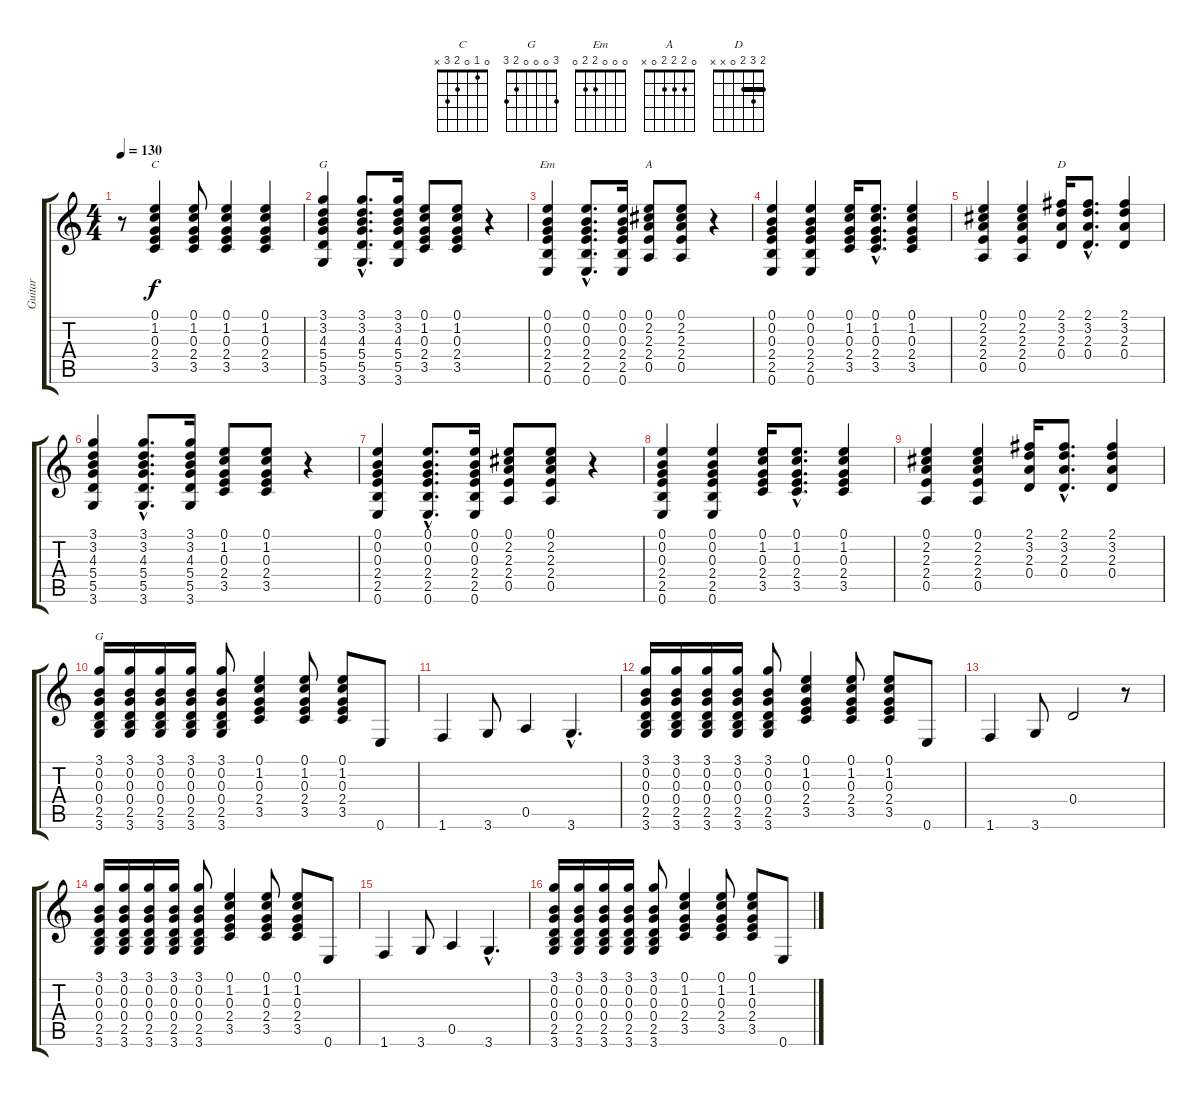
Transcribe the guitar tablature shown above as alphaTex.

\track ("Guitar" "Guitar") {instrument overdrivenguitar}
\staff {score tabs}
\tuning (E4 B3 G3 D3 A2 E2) {hide}
\chord ("C" 0 1 0 2 3 x)
\chord ("G" 3 3 4 5 5 3) {barre 3}
\chord ("Em" 0 0 0 2 2 0)
\chord ("A" 0 2 2 2 0 x)
\chord ("D" 2 3 2 0 x x) {barre 2}
\chord ("G" 3 0 0 0 2 3)
\ts (4 4)
\tempo 130
\clef g2
\ks c
r.8{dy f} (0.1 1.2 0.3 2.4 3.5).4{ch "C"} (0.1 1.2 0.3 2.4 3.5).8 (0.1 1.2 0.3 2.4 3.5).4 (0.1 1.2 0.3 2.4 3.5).4 |
(3.1 3.2 4.3 5.4 5.5 3.6).4{ch "G"} (3.1{hac} 3.2{hac} 4.3{hac} 5.4{hac} 5.5{hac} 3.6{hac}).8{d} (3.1 3.2 4.3 5.4 5.5 3.6).16 (0.1 1.2 0.3 2.4 3.5).8 (0.1 1.2 0.3 2.4 3.5).8 r.4 |
(0.1 0.2 0.3 2.4 2.5 0.6).4{ch "Em"} (0.1{hac} 0.2{hac} 0.3{hac} 2.4{hac} 2.5{hac} 0.6{hac}).8{d} (0.1 0.2 0.3 2.4 2.5 0.6).16 (0.1 2.2 2.3 2.4 0.5).8{ch "A"} (0.1 2.2 2.3 2.4 0.5).8 r.4 |
(0.1 0.2 0.3 2.4 2.5 0.6).4 (0.1 0.2 0.3 2.4 2.5 0.6).4 (0.1 1.2 0.3 2.4 3.5).16 (0.1{hac} 1.2{hac} 0.3{hac} 2.4{hac} 3.5{hac}).8{d} (0.1 1.2 0.3 2.4 3.5).4 |
(0.1 2.2 2.3 2.4 0.5).4 (0.1 2.2 2.3 2.4 0.5).4 (2.1 3.2 2.3 0.4).16{ch "D"} (2.1{hac} 3.2{hac} 2.3{hac} 0.4{hac}).8{d} (2.1 3.2 2.3 0.4).4 |
(3.1 3.2 4.3 5.4 5.5 3.6).4 (3.1{hac} 3.2{hac} 4.3{hac} 5.4{hac} 5.5{hac} 3.6{hac}).8{d} (3.1 3.2 4.3 5.4 5.5 3.6).16 (0.1 1.2 0.3 2.4 3.5).8 (0.1 1.2 0.3 2.4 3.5).8 r.4 |
(0.1 0.2 0.3 2.4 2.5 0.6).4 (0.1{hac} 0.2{hac} 0.3{hac} 2.4{hac} 2.5{hac} 0.6{hac}).8{d} (0.1 0.2 0.3 2.4 2.5 0.6).16 (0.1 2.2 2.3 2.4 0.5).8 (0.1 2.2 2.3 2.4 0.5).8 r.4 |
(0.1 0.2 0.3 2.4 2.5 0.6).4 (0.1 0.2 0.3 2.4 2.5 0.6).4 (0.1 1.2 0.3 2.4 3.5).16 (0.1{hac} 1.2{hac} 0.3{hac} 2.4{hac} 3.5{hac}).8{d} (0.1 1.2 0.3 2.4 3.5).4 |
(0.1 2.2 2.3 2.4 0.5).4 (0.1 2.2 2.3 2.4 0.5).4 (2.1 3.2 2.3 0.4).16 (2.1{hac} 3.2{hac} 2.3{hac} 0.4{hac}).8{d} (2.1 3.2 2.3 0.4).4 |
(3.1 0.2 0.3 0.4 2.5 3.6).16{ch "G"} (3.1 0.2 0.3 0.4 2.5 3.6).16 (3.1 0.2 0.3 0.4 2.5 3.6).16 (3.1 0.2 0.3 0.4 2.5 3.6).16 (3.1 0.2 0.3 0.4 2.5 3.6).8 (0.1 1.2 0.3 2.4 3.5).4 (0.1 1.2 0.3 2.4 3.5).8 (0.1 1.2 0.3 2.4 3.5).8 0.6.8 |
1.6.4 3.6.8 0.5.4 3.6{hac}.4{d} |
(3.1 0.2 0.3 0.4 2.5 3.6).16 (3.1 0.2 0.3 0.4 2.5 3.6).16 (3.1 0.2 0.3 0.4 2.5 3.6).16 (3.1 0.2 0.3 0.4 2.5 3.6).16 (3.1 0.2 0.3 0.4 2.5 3.6).8 (0.1 1.2 0.3 2.4 3.5).4 (0.1 1.2 0.3 2.4 3.5).8 (0.1 1.2 0.3 2.4 3.5).8 0.6.8 |
1.6.4 3.6.8 0.4.2 r.8 |
(3.1 0.2 0.3 0.4 2.5 3.6).16 (3.1 0.2 0.3 0.4 2.5 3.6).16 (3.1 0.2 0.3 0.4 2.5 3.6).16 (3.1 0.2 0.3 0.4 2.5 3.6).16 (3.1 0.2 0.3 0.4 2.5 3.6).8 (0.1 1.2 0.3 2.4 3.5).4 (0.1 1.2 0.3 2.4 3.5).8 (0.1 1.2 0.3 2.4 3.5).8 0.6.8 |
1.6.4 3.6.8 0.5.4 3.6{hac}.4{d} |
(3.1 0.2 0.3 0.4 2.5 3.6).16 (3.1 0.2 0.3 0.4 2.5 3.6).16 (3.1 0.2 0.3 0.4 2.5 3.6).16 (3.1 0.2 0.3 0.4 2.5 3.6).16 (3.1 0.2 0.3 0.4 2.5 3.6).8 (0.1 1.2 0.3 2.4 3.5).4 (0.1 1.2 0.3 2.4 3.5).8 (0.1 1.2 0.3 2.4 3.5).8 0.6.8
